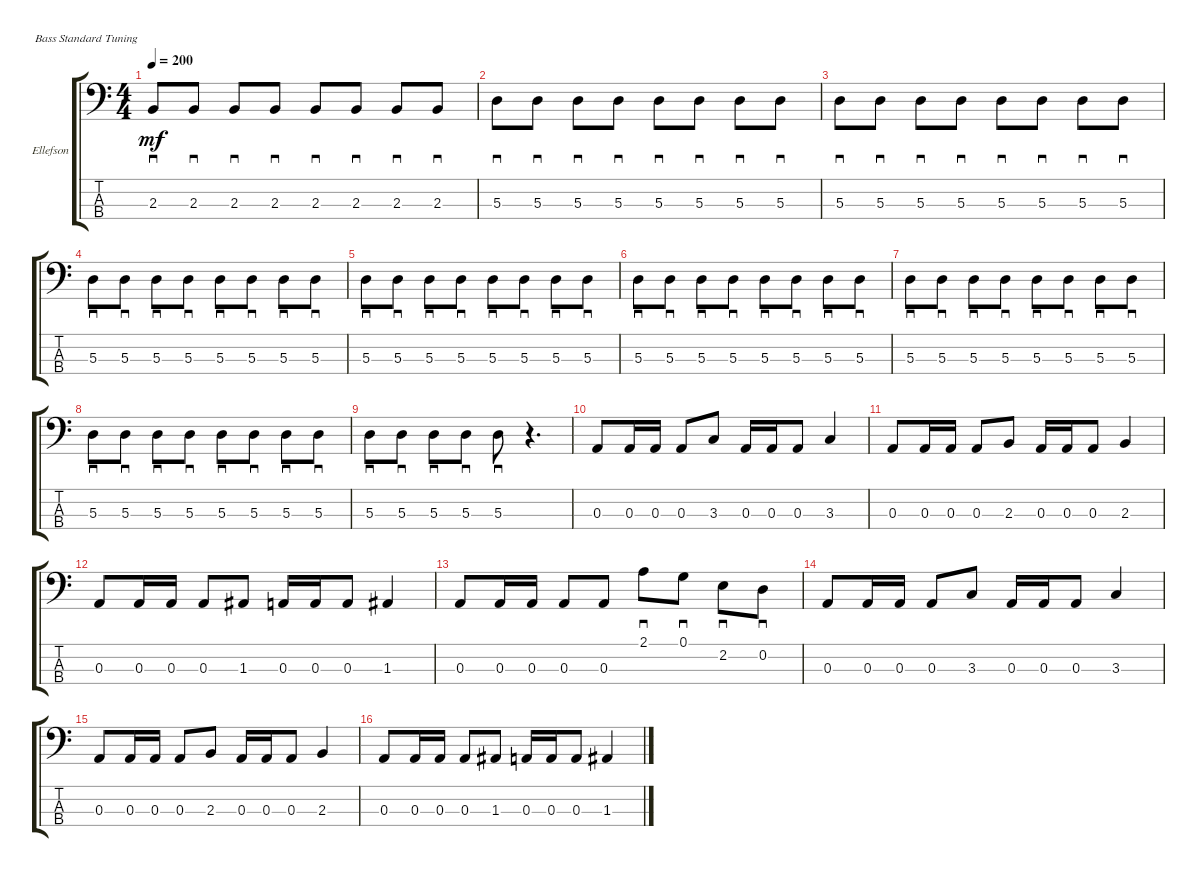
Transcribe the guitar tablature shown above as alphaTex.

\bracketExtendMode groupsimilarinstruments
\firstSystemTrackNameOrientation horizontal
\otherSystemsTrackNameOrientation horizontal
\track ("David Ellefson" "Ellefson") {instrument electricbasspick}
\staff {score tabs}
\tuning (G2 D2 A1 E1)
\ts (4 4)
\tempo 200
\clef f4
\ks c
2.3.8{sd dy mf} 2.3.8{sd} 2.3.8{sd} 2.3.8{sd} 2.3.8{sd} 2.3.8{sd} 2.3.8{sd} 2.3.8{sd} |
5.3.8{sd} 5.3.8{sd} 5.3.8{sd} 5.3.8{sd} 5.3.8{sd} 5.3.8{sd} 5.3.8{sd} 5.3.8{sd} |
5.3.8{sd} 5.3.8{sd} 5.3.8{sd} 5.3.8{sd} 5.3.8{sd} 5.3.8{sd} 5.3.8{sd} 5.3.8{sd} |
5.3.8{sd} 5.3.8{sd} 5.3.8{sd} 5.3.8{sd} 5.3.8{sd} 5.3.8{sd} 5.3.8{sd} 5.3.8{sd} |
5.3.8{sd} 5.3.8{sd} 5.3.8{sd} 5.3.8{sd} 5.3.8{sd} 5.3.8{sd} 5.3.8{sd} 5.3.8{sd} |
5.3.8{sd} 5.3.8{sd} 5.3.8{sd} 5.3.8{sd} 5.3.8{sd} 5.3.8{sd} 5.3.8{sd} 5.3.8{sd} |
5.3.8{sd} 5.3.8{sd} 5.3.8{sd} 5.3.8{sd} 5.3.8{sd} 5.3.8{sd} 5.3.8{sd} 5.3.8{sd} |
5.3.8{sd} 5.3.8{sd} 5.3.8{sd} 5.3.8{sd} 5.3.8{sd} 5.3.8{sd} 5.3.8{sd} 5.3.8{sd} |
5.3.8{sd} 5.3.8{sd} 5.3.8{sd} 5.3.8{sd} 5.3.8{sd} r.4{d} |
0.3.8 0.3.16 0.3.16 0.3.8 3.3.8 0.3.16 0.3.16 0.3.8 3.3.4 |
0.3.8 0.3.16 0.3.16 0.3.8 2.3.8 0.3.16 0.3.16 0.3.8 2.3.4 |
0.3.8 0.3.16 0.3.16 0.3.8 1.3.8 0.3.16 0.3.16 0.3.8 1.3.4 |
0.3.8 0.3.16 0.3.16 0.3.8 0.3.8 2.1.8{sd} 0.1.8{sd} 2.2.8{sd} 0.2.8{sd} |
0.3.8 0.3.16 0.3.16 0.3.8 3.3.8 0.3.16 0.3.16 0.3.8 3.3.4 |
0.3.8 0.3.16 0.3.16 0.3.8 2.3.8 0.3.16 0.3.16 0.3.8 2.3.4 |
0.3.8 0.3.16 0.3.16 0.3.8 1.3.8 0.3.16 0.3.16 0.3.8 1.3.4
